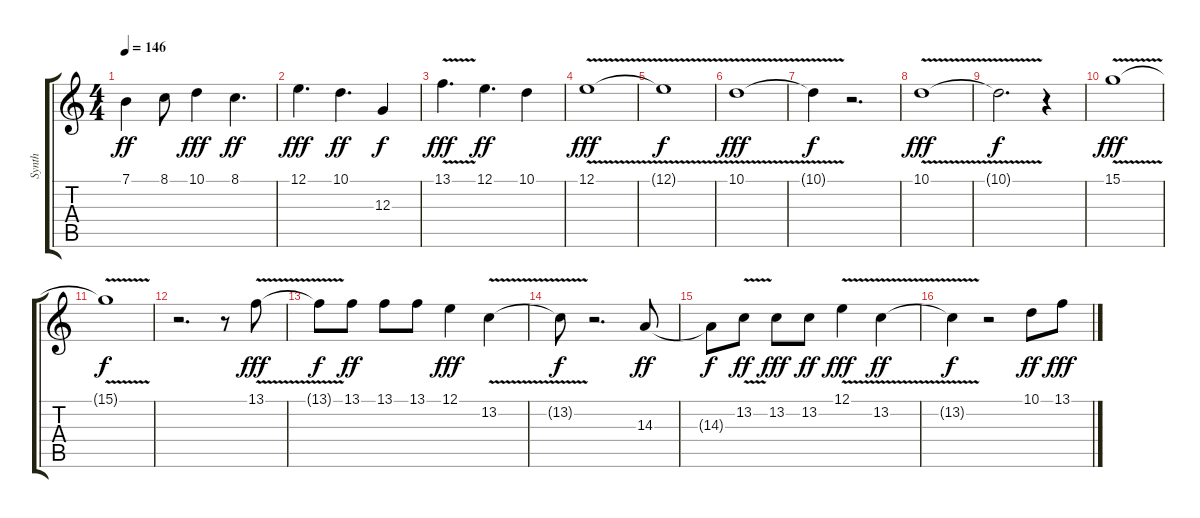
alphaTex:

\track ("Synth" "Synth") {instrument lead2sawtooth}
\staff {score tabs}
\tuning (E4 B3 G3 D3 A2 E2) {hide}
\ts (4 4)
\tempo 146
\clef g2
\ks c
7.1.4{dy ff} 8.1.8 10.1.4{dy fff} 8.1.4{d dy ff} |
12.1.4{d dy fff} 10.1.4{d dy ff} 12.3.4{dy f} |
13.1{v}.4{d dy fff} 12.1.4{d dy ff} 10.1.4 |
12.1{v}.1{dy fff} |
12.1{t}.1{dy f} |
10.1{v}.1{dy fff} |
10.1{t}.4{dy f} r.2{d} |
10.1{v}.1{dy fff} |
10.1{t}.2{d dy f} r.4 |
15.1{v}.1{dy fff} |
15.1{t}.1{dy f} |
r.2{d} r.8 13.1{v}.8{dy fff} |
13.1{t}.8{dy f} 13.1.8{dy ff} 13.1.8 13.1.8 12.1.4{dy fff} 13.2{v}.4 |
13.2{t}.8{dy f} r.2{d} 14.3.8{dy ff} |
14.3{t}.8{dy f} 13.2{v}.8{dy ff} 13.2.8{dy fff} 13.2.8{dy ff} 12.1{v}.4{dy fff} 13.2{v}.4{dy ff} |
13.2{t}.4{dy f} r.2 10.1.8{dy ff} 13.1.8{dy fff}
